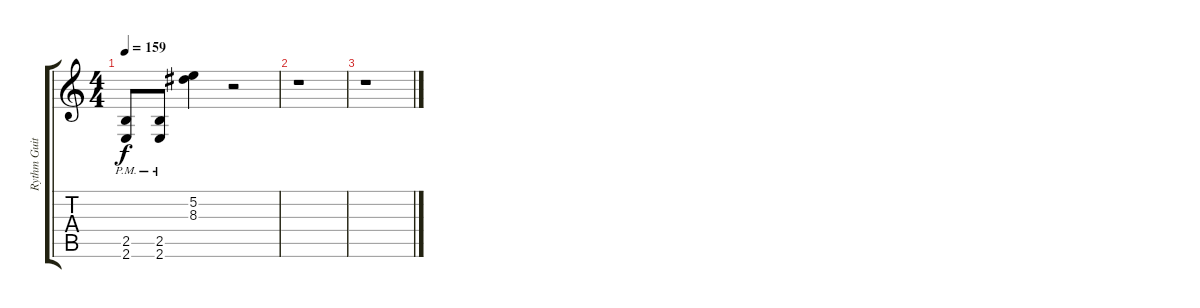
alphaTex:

\track ("Rythm Guitar" "Rythm Guit") {instrument distortionguitar}
\staff {score tabs}
\tuning (E4 B3 G3 D3 A2 D2) {hide}
\ts (4 4)
\tempo 159
\clef g2
\ks c
(2.5 2.6{pm}).8{dy f} (2.5 2.6{pm}).8 (5.2 8.3).4 r.2 |
r.1 |
r.1
